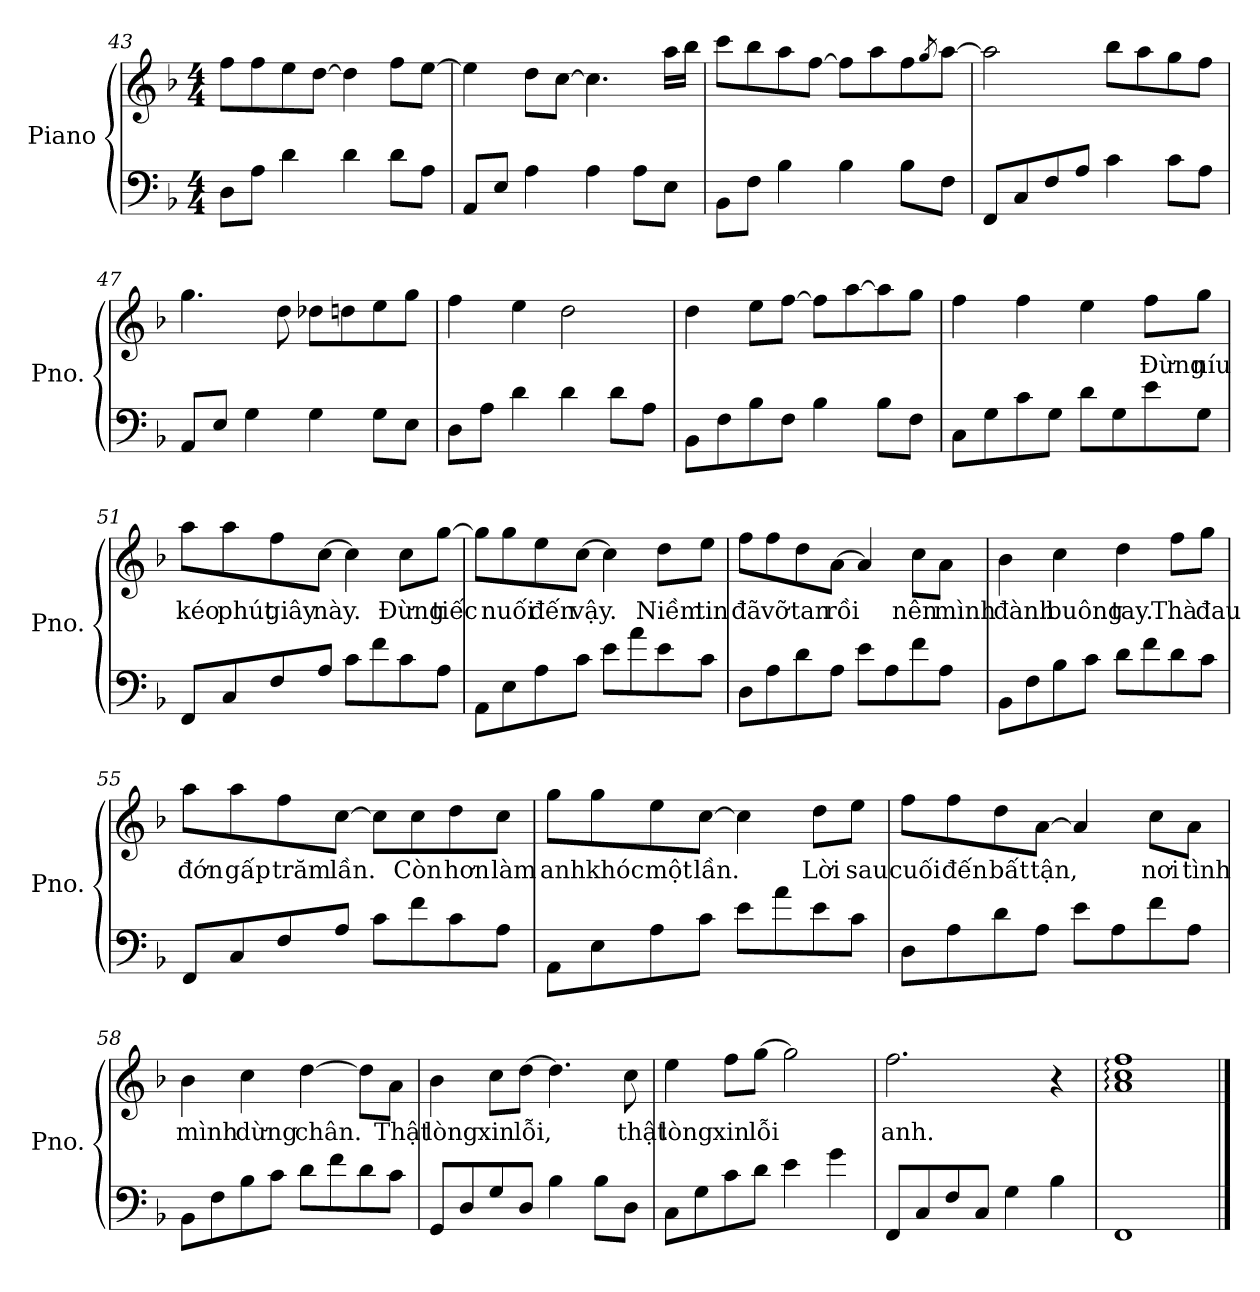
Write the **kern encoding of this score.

**kern	**kern	**text
*part1	*part1	*part1
*staff2	*staff1	*staff1
*I"Piano	*	*
*I'Pno.	*	*
*clefF4	*clefG2	*
*k[b-]	*k[b-]	*
*M4/4	*M4/4	*
=43	=43	=43
8D\L	8ff\L	.
8A\J	8ff\	.
4d\	8ee\	.
.	[8dd\J	.
4d\	4dd\]	.
8d\L	8ff\L	.
8A\J	[8ee\J	.
=44	=44	=44
8AA/L	4ee\]	.
8E/J	.	.
4A\	8dd\L	.
.	[8cc\J	.
4A\	4.cc\]	.
8A\L	.	.
8E\J	16aa\LL	.
.	16bb-\JJ	.
!!LO:LB:g=z
=45	=45	=45
8BB-\L	8ccc\L	.
8F\J	8bb-\	.
4B-\	8aa\	.
.	[8ff\J	.
4B-\	8ff\L]	.
.	8aa\	.
8B-\L	8ff\	.
.	8qgg/	.
8F\J	[8aa\J	.
=46	=46	=46
8FF/L	2aa\]	.
8C/	.	.
8F/	.	.
8A/J	.	.
4c\	8bb-\L	.
.	8aa\	.
8c\L	8gg\	.
8A\J	8ff\J	.
=47	=47	=47
8AA/L	4.gg\	.
8E/J	.	.
4G\	.	.
.	8dd\	.
4G\	8dd-X\L	.
.	8ddn\	.
8G\L	8ee\	.
8E\J	8gg\J	.
=48	=48	=48
8D\L	4ff\	.
8A\J	.	.
4d\	4ee\	.
4d\	2dd\	.
8d\L	.	.
8A\J	.	.
!!LO:PB:g=z
=49	=49	=49
8BB-\L	4dd\	.
8F\	.	.
8B-\	8ee\L	.
8F\J	[8ff\J	.
4B-\	8ff\L]	.
.	[8aa\	.
8B-\L	8aa\]	.
8F\J	8gg\J	.
=50	=50	=50
8C\L	4ff\	.
8G\	.	.
8c\	4ff\	.
8G\J	.	.
8d\L	4ee\	.
8G\	.	.
!	!	!LO:LY:b
8e\	8ff\L	Đừng
!	!	!LO:LY:b
8G\J	8gg\J	níu
=51	=51	=51
!	!	!LO:LY:b
8FF/L	8aa\L	kéo
!	!	!LO:LY:b
8C/	8aa\	phút
!	!	!LO:LY:b
8F/	8ff\	giây
!	!	!LO:LY:b
8A/J	[8cc\J	này.
8c\L	4cc\]	.
8f\	.	.
!	!	!LO:LY:b
8c\	8cc\L	Đừng
!	!	!LO:LY:b
8A\J	[8gg\J	tiếc
!!LO:LB:g=z
=52	=52	=52
8AA\L	8gg\L]	.
!	!	!LO:LY:b
8E\	8gg\	nuối
!	!	!LO:LY:b
8A\	8ee\	đến
!	!	!LO:LY:b
8c\J	[8cc\J	vậy.
8e\L	4cc\]	.
8a\	.	.
!	!	!LO:LY:b
8e\	8dd\L	Niềm
!	!	!LO:LY:b
8c\J	8ee\J	tin
=53	=53	=53
!	!	!LO:LY:b
8D\L	8ff\L	đã
!	!	!LO:LY:b
8A\	8ff\	vỡ
!	!	!LO:LY:b
8d\	8dd\	tan
!	!	!LO:LY:b
8A\J	[8a\J	rồi
8e\L	4a/]	.
8A\	.	.
!	!	!LO:LY:b
8f\	8cc\L	nên
!	!	!LO:LY:b
8A\J	8a\J	mình
!!LO:LB:g=z
=54	=54	=54
!	!	!LO:LY:b
8BB-\L	4b-\	đành
8F\	.	.
!	!	!LO:LY:b
8B-\	4cc\	buông
8c\J	.	.
!	!	!LO:LY:b
8d\L	4dd\	tay.
8f\	.	.
!	!	!LO:LY:b
8d\	8ff\L	Thà
!	!	!LO:LY:b
8c\J	8gg\J	đau
=55	=55	=55
!	!	!LO:LY:b
8FF/L	8aa\L	đớn
!	!	!LO:LY:b
8C/	8aa\	gấp
!	!	!LO:LY:b
8F/	8ff\	trăm
!	!	!LO:LY:b
8A/J	[8cc\J	lần.
8c\L	8cc\L]	.
!	!	!LO:LY:b
8f\	8cc\	Còn
!	!	!LO:LY:b
8c\	8dd\	hơn
!	!	!LO:LY:b
8A\J	8cc\J	làm
!!LO:LB:g=z
=56	=56	=56
!	!	!LO:LY:b
8AA\L	8gg\L	anh
!	!	!LO:LY:b
8E\	8gg\	khóc
!	!	!LO:LY:b
8A\	8ee\	một
!	!	!LO:LY:b
8c\J	[8cc\J	lần.
8e\L	4cc\]	.
8a\	.	.
!	!	!LO:LY:b
8e\	8dd\L	Lời
!	!	!LO:LY:b
8c\J	8ee\J	sau
=57	=57	=57
!	!	!LO:LY:b
8D\L	8ff\L	cuối
!	!	!LO:LY:b
8A\	8ff\	đến
!	!	!LO:LY:b
8d\	8dd\	bất
!	!	!LO:LY:b
8A\J	[8a\J	tận,
8e\L	4a/]	.
8A\	.	.
!	!	!LO:LY:b
8f\	8cc\L	nơi
!	!	!LO:LY:b
8A\J	8a\J	tình
=58	=58	=58
!	!	!LO:LY:b
8BB-\L	4b-\	mình
8F\	.	.
!	!	!LO:LY:b
8B-\	4cc\	dừng
8c\J	.	.
!	!	!LO:LY:b
8d\L	[4dd\	chân.
8f\	.	.
8d\	8dd\L]	.
!	!	!LO:LY:b
8c\J	8a\J	Thật
!!LO:LB:g=z
=59	=59	=59
!	!	!LO:LY:b
8GG/L	4b-\	lòng
8D/	.	.
!	!	!LO:LY:b
8G/	8cc\L	xin
!	!	!LO:LY:b
8D/J	[8dd\J	lỗi,
4B-\	4.dd\]	.
8B-\L	.	.
!	!	!LO:LY:b
8D\J	8cc\	thật
=60	=60	=60
!	!	!LO:LY:b
8C\L	4ee\	lòng
8G\	.	.
!	!	!LO:LY:b
8c\	8ff\L	xin
!	!	!LO:LY:b
8d\J	[8gg\J	lỗi
4e\	2gg\]	.
4g\	.	.
=61	=61	=61
!	!	!LO:LY:b
8FF/L	2.ff\	anh.
8C/	.	.
8F/	.	.
8C/J	.	.
4G\	.	.
4B-\	4r	.
=62	=62	=62
1FF	1a: 1cc: 1ff:	.
==	==	==
*-	*-	*-
